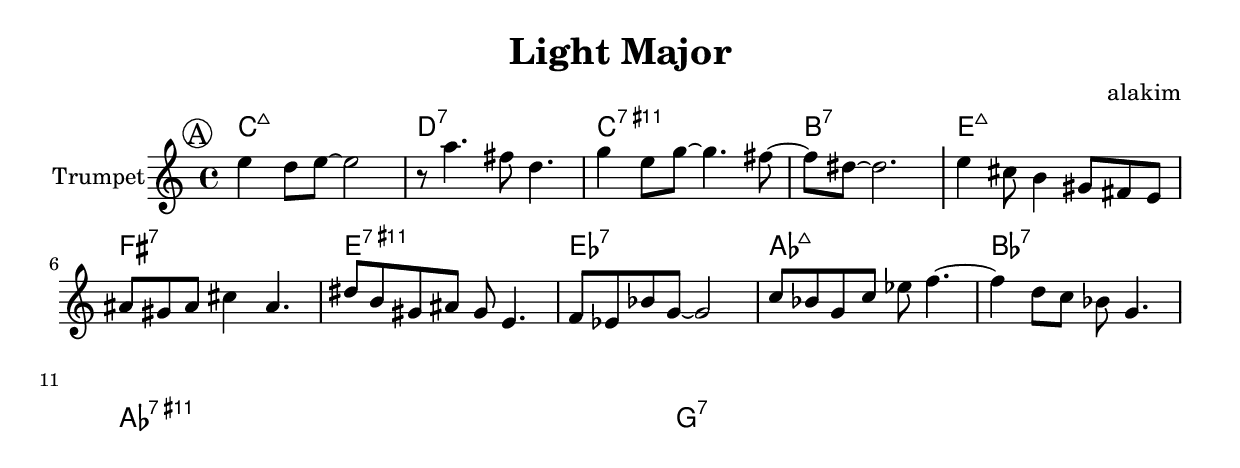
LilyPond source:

\version "2.18.2"

\header {
	title = "Light Major"
	composer = "alakim"
}

longBar = #(define-music-function (parser location ) ( ) #{ \once \override Staff.BarLine.bar-extent = #'(-3 . 3) #})
xx = {\improvisationOn \absolute {b'16} \improvisationOff}

% HrmA = \chordmode {b1:m %{g/d%} d/g a b:m}
Hrm = \chordmode { 
	c1:maj d:7 c1:11+ b:7
	e1:maj fis:7 e:11+ es:7
	as:maj bes:7 as:11+ g:7
}

PI = {
	\tag #'Harmony {
		\Hrm 
	}
	\tag #'Theme {
		\mark \markup \circle A
		\relative c'' { e4 d8 e~e2 | r8 a4. fis8 d4. | g4 e8 g~g4. fis8~ | fis8 dis~dis2. \longBar} 
		\relative c'' { e4 cis8 b4 gis8 fis e |  ais8 gis ais cis4 ais4. | 
			dis8 b gis8 ais gis e4. | f8 es8 bes'8 g8~g2 |
		} 
		\relative c''{
			c8 bes g c es f4.~ | f4 d8 c bes g4. |   
		}
	}
}


Music = {
	\PI \break
}


<<
	\new ChordNames{
		\keepWithTag #'Harmony \Music
	}
	\new Staff{
		\clef treble 
		\time 4/4
		\key c \major
		\set Staff.instrumentName = "Trumpet"
		\compressFullBarRests
		\keepWithTag #'Theme \Music
	}
>>

